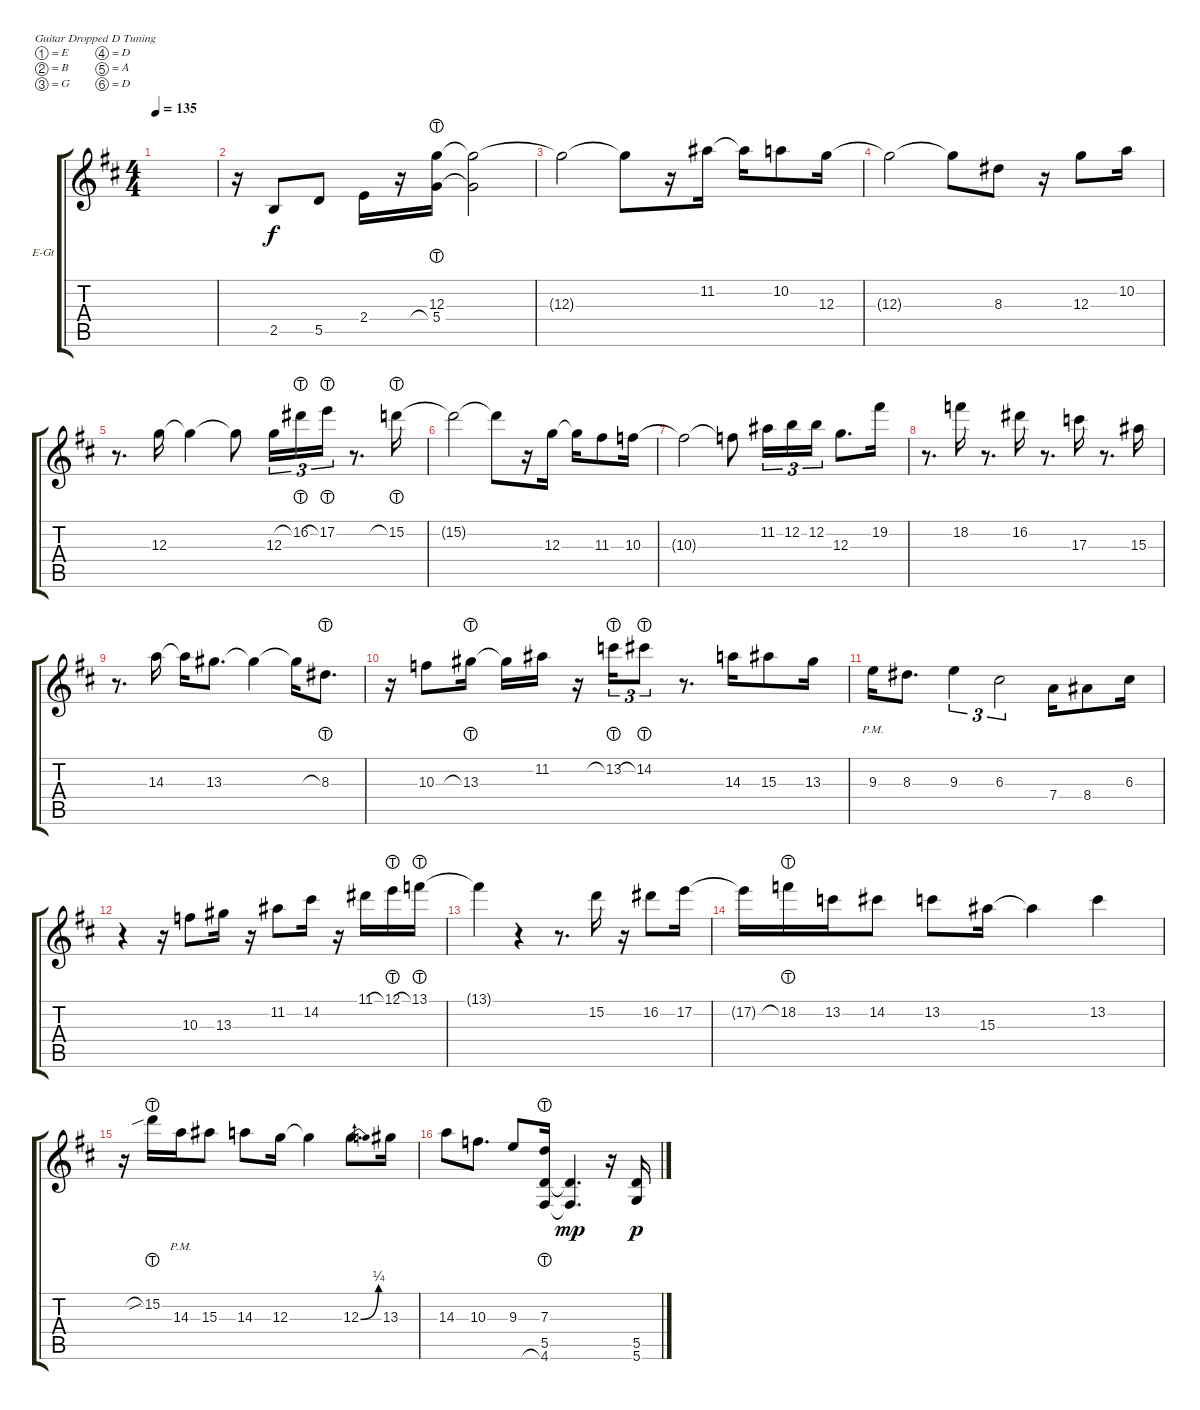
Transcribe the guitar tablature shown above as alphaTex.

\bracketExtendMode groupsimilarinstruments
\firstSystemTrackNameOrientation horizontal
\otherSystemsTrackNameOrientation horizontal
\track ("Guitar " "E-Gt") {instrument distortionguitar}
\staff {score tabs}
\tuning (E4 B3 G3 D3 A2 D2)
\ts (4 4)
\tempo 135
\clef g2
\ks d
|
r.16 2.5.8 5.5.8 2.4.16 r.16 (5.4{lht} 12.3).16 (5.4{t} 12.3{t}).2 |
12.3{t}.2 12.3{t}.8 r.16 11.2.16 11.2{t}.16 10.2.8 12.3.16 |
12.3{t}.2 12.3{t}.8 8.3.8 r.16 12.3.8 10.2.16 |
r.8{d} 12.3.16 12.3{t}.4 12.3{t}.8 12.3.16{tu (3 2)} 16.2{lht}.16{tu (3 2)} 17.2{lht}.16{tu (3 2)} r.8{d} 15.2{lht}.16 |
15.2{t}.2 15.2{t}.8 r.16 12.3.16 12.3{t}.16 11.3.8 10.3.16 |
10.3{t}.2 10.3{t}.8 11.2.16{tu (3 2)} 12.2.16{tu (3 2)} 12.2.16{tu (3 2)} 12.3.8{d} 19.2.16 |
r.8{d} 18.2.16 r.8{d} 16.2.16 r.8{d} 17.3.16 r.8{d} 15.3.16 |
r.8{d} 14.3.16 14.3{t}.16 13.3.8{d} 13.3{t}.4 13.3{t}.16 8.3{lht}.8{d} |
r.16 10.3.8 13.3{lht}.16 13.3{t}.16 11.2.16 r.16 13.2{lht}.16{tu (3 2)} 14.2{lht}.8{tu (3 2)} r.8{d} 14.3.16 15.3.8 13.3.16 |
9.3{pm}.16 8.3.8{d} 9.3.4{tu (3 2)} 6.3.2{tu (3 2)} 7.4.16 8.4.8 6.3.16 |
r.4 r.16 10.3.8 13.3.16 r.16 11.2.8 14.2.16 r.16 11.1.16 12.1{lht}.16 13.1{lht}.16 |
13.1{t}.4 r.4 r.8{d} 15.2.16 r.16 16.2.8 17.2.16 |
17.2{t}.16 18.2{lht}.16 13.2.16 14.2.8 13.2.8 15.3.16 15.3{t}.4 13.2.4 |
r.16 15.2{sib lht}.16 14.3{pm}.16 15.3.8 14.3.8 12.3.16 12.3{t}.4 12.3{be (bend 0 0 59.4 1)}.8{d} 13.3.16 |
14.3.8 10.3.8{d} 9.3.8 (7.3 4.6{lht} 5.5).16 (4.6{t} 5.5{t}).4{d dy mp} r.16 (5.5 5.6).16{dy p}
